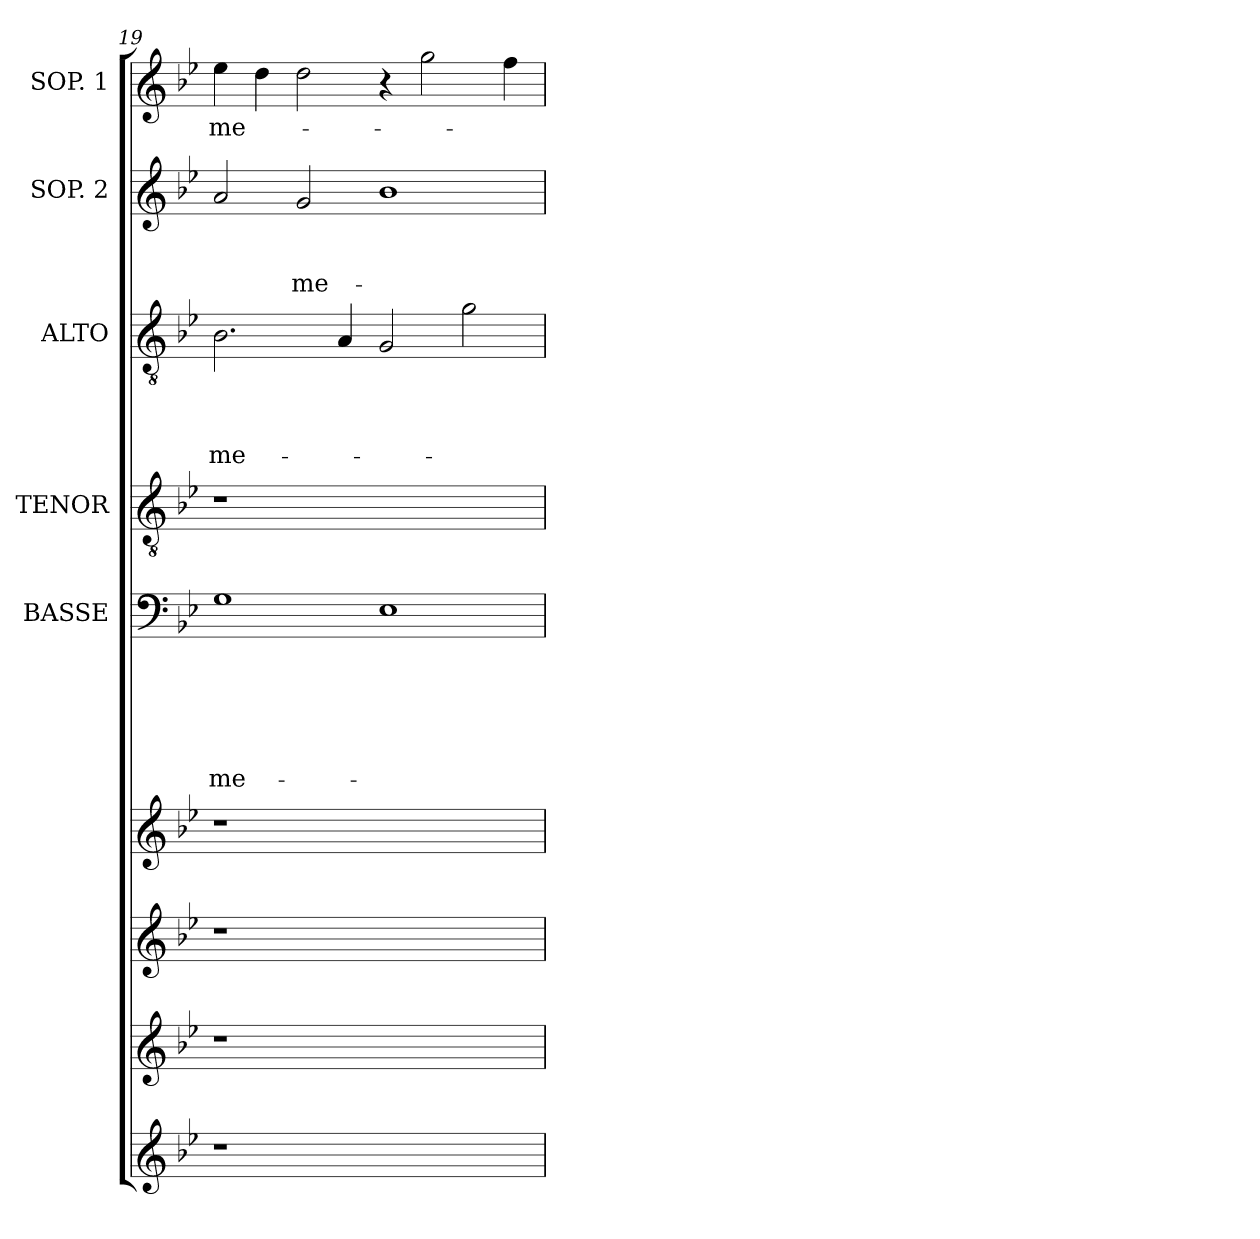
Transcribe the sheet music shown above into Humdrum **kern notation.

**kern	**kern	**kern	**kern	**kern	**text	**text	**text	**text	**text	**text	**kern	**kern	**text	**text	**text	**text	**kern	**text	**text	**text	**kern	**text
*part9	*part8	*part7	*part6	*part5	*part5	*part5	*part5	*part5	*part5	*part5	*part4	*part3	*part3	*part3	*part3	*part3	*part2	*part2	*part2	*part2	*part1	*part1
*staff9	*staff8	*staff7	*staff6	*staff5	*staff5	*staff5	*staff5	*staff5	*staff5	*staff5	*staff4	*staff3	*staff3	*staff3	*staff3	*staff3	*staff2	*staff2	*staff2	*staff2	*staff1	*staff1
*	*	*	*	*I"BASSE	*	*	*	*	*	*	*I"TENOR	*I"ALTO	*	*	*	*	*I"SOP. 2	*	*	*	*I"SOP. 1	*
*	*	*	*	*I'BAS.	*	*	*	*	*	*	*I'TEN.	*I'ALT.	*	*	*	*	*I'SOP. 2	*	*	*	*I'SOP. 1	*
*clefG2	*clefG2	*clefG2	*clefG2	*clefF4	*	*	*	*	*	*	*clefGv2	*clefGv2	*	*	*	*	*clefG2	*	*	*	*clefG2	*
*k[b-e-]	*k[b-e-]	*k[b-e-]	*k[b-e-]	*k[b-e-]	*	*	*	*	*	*	*k[b-e-]	*k[b-e-]	*	*	*	*	*k[b-e-]	*	*	*	*k[b-e-]	*
*B-:	*B-:	*B-:	*B-:	*B-:	*	*	*	*	*	*	*B-:	*B-:	*	*	*	*	*B-:	*	*	*	*B-:	*
=19	=19	=19	=19	=19	=19	=19	=19	=19	=19	=19	=19	=19	=19	=19	=19	=19	=19	=19	=19	=19	=19	=19
!	!	!	!	!	!	!	!	!	!	!LO:LY:b	!	!	!	!	!	!LO:LY:b	!	!	!	!	!	!LO:LY:b
1r	1r	1r	1r	1G	.	.	.	.	.	me-	1r	2.B-\	.	.	.	me-	2a/	.	.	.	4ee-\	me-
.	.	.	.	.	.	.	.	.	.	.	.	.	.	.	.	.	.	.	.	.	4dd\	.
!	!	!	!	!	!	!	!	!	!	!	!	!	!	!	!	!	!	!	!	!LO:LY:b	!	!
.	.	.	.	.	.	.	.	.	.	.	.	.	.	.	.	.	2g/	.	.	me-	2dd\	.
.	.	.	.	.	.	.	.	.	.	.	.	4A/	.	.	.	.	.	.	.	.	.	.
1ryy	1ryy	1ryy	1ryy	1E-	.	.	.	.	.	.	1ryy	2G/	.	.	.	.	1b-	.	.	.	4r	.
.	.	.	.	.	.	.	.	.	.	.	.	.	.	.	.	.	.	.	.	.	2gg\	.
.	.	.	.	.	.	.	.	.	.	.	.	2g\	.	.	.	.	.	.	.	.	.	.
.	.	.	.	.	.	.	.	.	.	.	.	.	.	.	.	.	.	.	.	.	4ff\	.
=	=	=	=	=	=	=	=	=	=	=	=	=	=	=	=	=	=	=	=	=	=	=
*-	*-	*-	*-	*-	*-	*-	*-	*-	*-	*-	*-	*-	*-	*-	*-	*-	*-	*-	*-	*-	*-	*-
